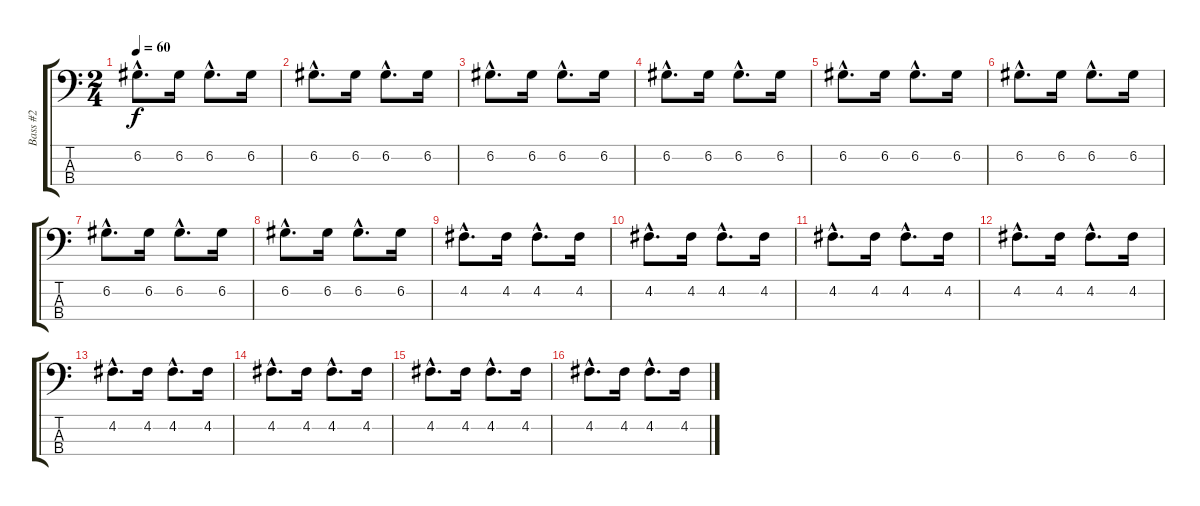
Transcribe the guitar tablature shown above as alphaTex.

\track ("Bass #2" "Bass #2") {instrument electricbasspick}
\staff {score tabs}
\tuning (G2 D2 A1 E1) {hide}
\ts (2 4)
\tempo 60
\clef f4
\ks c
6.2{hac}.8{d dy f instrument electricbasspick} 6.2.16 6.2{hac}.8{d} 6.2.16 |
6.2{hac}.8{d} 6.2.16 6.2{hac}.8{d} 6.2.16 |
6.2{hac}.8{d} 6.2.16 6.2{hac}.8{d} 6.2.16 |
6.2{hac}.8{d} 6.2.16 6.2{hac}.8{d} 6.2.16 |
6.2{hac}.8{d} 6.2.16 6.2{hac}.8{d} 6.2.16 |
6.2{hac}.8{d} 6.2.16 6.2{hac}.8{d} 6.2.16 |
6.2{hac}.8{d} 6.2.16 6.2{hac}.8{d} 6.2.16 |
6.2{hac}.8{d} 6.2.16 6.2{hac}.8{d} 6.2.16 |
4.2{hac}.8{d} 4.2.16 4.2{hac}.8{d} 4.2.16 |
4.2{hac}.8{d} 4.2.16 4.2{hac}.8{d} 4.2.16 |
4.2{hac}.8{d} 4.2.16 4.2{hac}.8{d} 4.2.16 |
4.2{hac}.8{d} 4.2.16 4.2{hac}.8{d} 4.2.16 |
4.2{hac}.8{d} 4.2.16 4.2{hac}.8{d} 4.2.16 |
4.2{hac}.8{d} 4.2.16 4.2{hac}.8{d} 4.2.16 |
4.2{hac}.8{d} 4.2.16 4.2{hac}.8{d} 4.2.16 |
4.2{hac}.8{d} 4.2.16 4.2{hac}.8{d} 4.2.16
